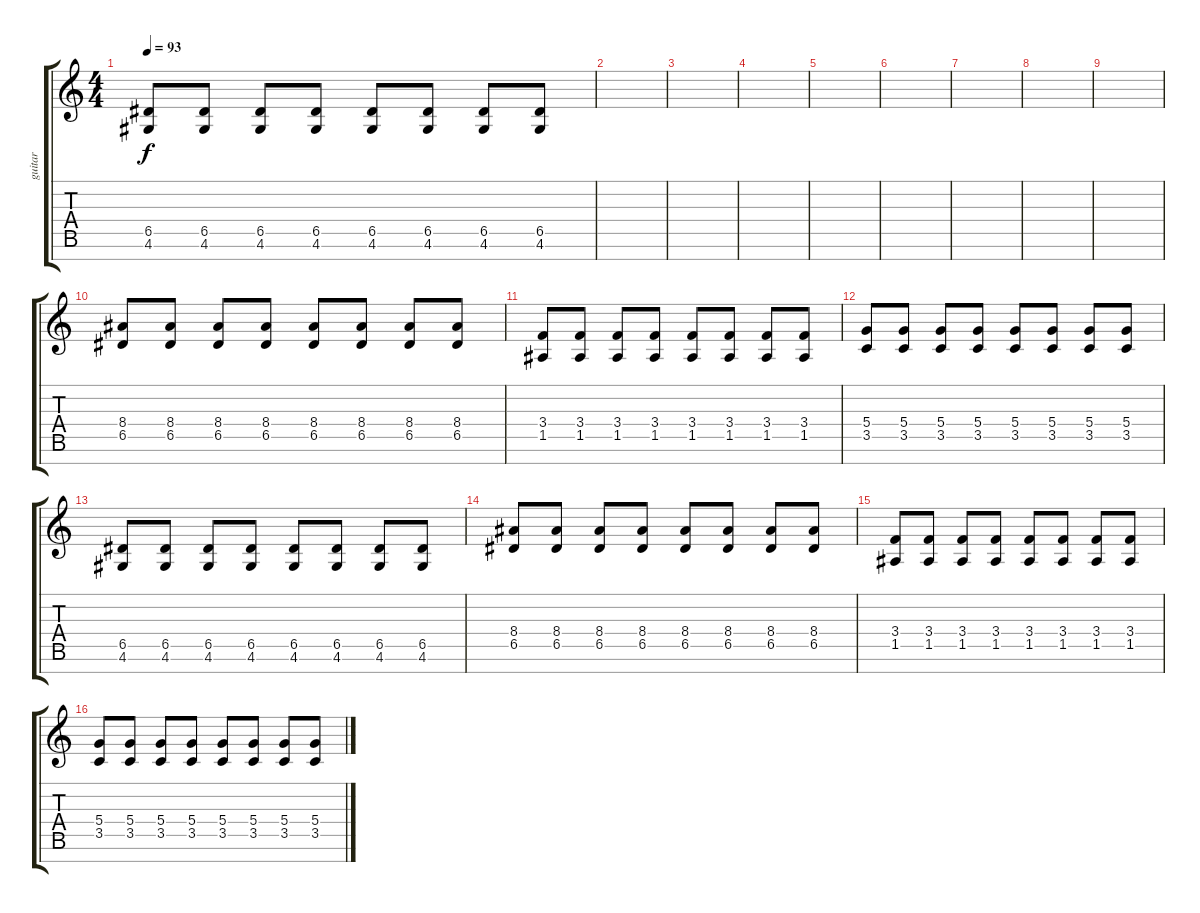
\track ("guitar" "guitar") {instrument distortionguitar}
\staff {score tabs}
\tuning (E4 B3 G3 D3 A2 E2 B1) {hide}
\ts (4 4)
\tempo 93
\clef g2
\ks c
(6.5 4.6).8{dy f} (6.5 4.6).8 (6.5 4.6).8 (6.5 4.6).8 (6.5 4.6).8 (6.5 4.6).8 (6.5 4.6).8 (6.5 4.6).8 |
|
|
|
|
|
|
|
|
(8.4 6.5).8 (8.4 6.5).8 (8.4 6.5).8 (8.4 6.5).8 (8.4 6.5).8 (8.4 6.5).8 (8.4 6.5).8 (8.4 6.5).8 |
(3.4 1.5).8 (3.4 1.5).8 (3.4 1.5).8 (3.4 1.5).8 (3.4 1.5).8 (3.4 1.5).8 (3.4 1.5).8 (3.4 1.5).8 |
(5.4 3.5).8 (5.4 3.5).8 (5.4 3.5).8 (5.4 3.5).8 (5.4 3.5).8 (5.4 3.5).8 (5.4 3.5).8 (5.4 3.5).8 |
(6.5 4.6).8 (6.5 4.6).8 (6.5 4.6).8 (6.5 4.6).8 (6.5 4.6).8 (6.5 4.6).8 (6.5 4.6).8 (6.5 4.6).8 |
(8.4 6.5).8 (8.4 6.5).8 (8.4 6.5).8 (8.4 6.5).8 (8.4 6.5).8 (8.4 6.5).8 (8.4 6.5).8 (8.4 6.5).8 |
(3.4 1.5).8 (3.4 1.5).8 (3.4 1.5).8 (3.4 1.5).8 (3.4 1.5).8 (3.4 1.5).8 (3.4 1.5).8 (3.4 1.5).8 |
(5.4 3.5).8 (5.4 3.5).8 (5.4 3.5).8 (5.4 3.5).8 (5.4 3.5).8 (5.4 3.5).8 (5.4 3.5).8 (5.4 3.5).8
